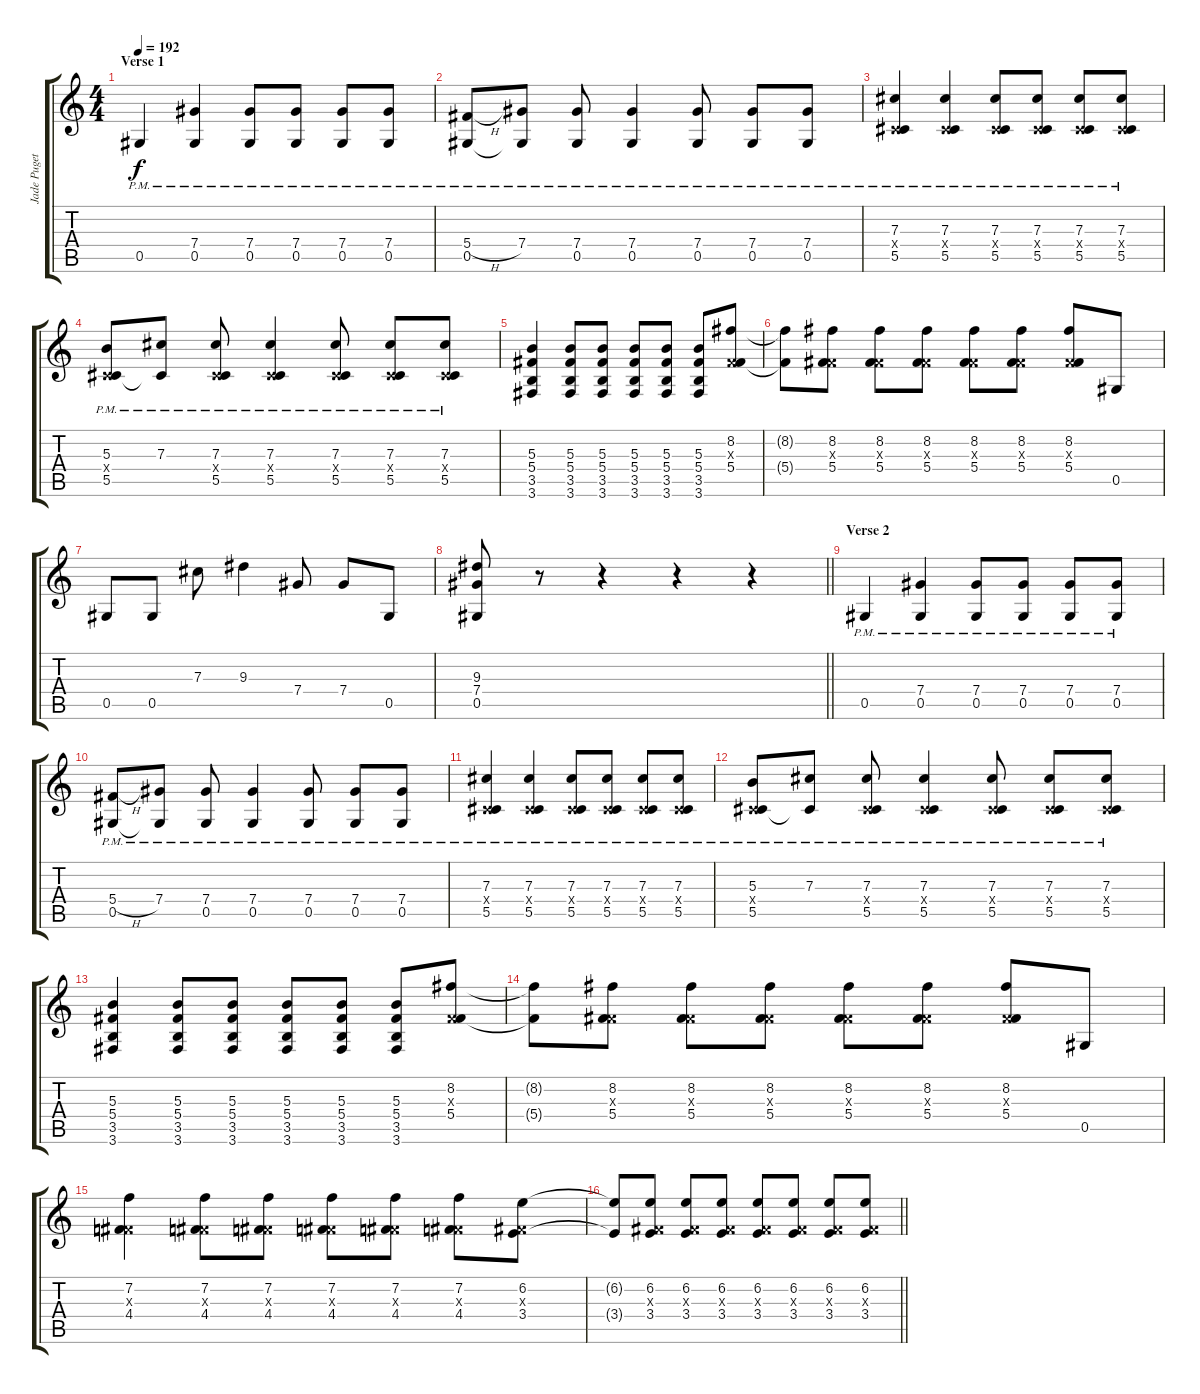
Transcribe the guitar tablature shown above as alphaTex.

\track ("Jade Puget" "Jade Puget") {instrument distortionguitar}
\staff {score tabs}
\tuning (Eb4 Bb3 Gb3 Db3 Ab2 Eb2) {hide}
\ts (4 4)
\section ("" "Verse 1")
\tempo 192
\clef g2
\ks c
0.5{pm}.4{dy f} (7.4{pm} 0.5{pm}).4 (7.4{pm} 0.5{pm}).8 (7.4{pm} 0.5{pm}).8 (7.4{pm} 0.5{pm}).8 (7.4{pm} 0.5{pm}).8 |
(5.4{h pm} 0.5{pm}).8 (7.4{pm} 0.5{t}).8 (7.4{pm} 0.5{pm}).8 (7.4{pm} 0.5{pm}).4 (7.4{pm} 0.5{pm}).8 (7.4{pm} 0.5{pm}).8 (7.4{pm} 0.5{pm}).8 |
(7.3{pm} 0.4{x} 5.5{pm}).4 (7.3{pm} 0.4{x} 5.5{pm}).4 (7.3{pm} 0.4{x} 5.5{pm}).8 (7.3{pm} 0.4{x} 5.5{pm}).8 (7.3{pm} 0.4{x} 5.5{pm}).8 (7.3{pm} 0.4{x} 5.5{pm}).8 |
(5.3{pm} 0.4{x} 5.5{pm}).8 (7.3{pm} 5.5{t}).8 (7.3{pm} 0.4{x} 5.5{pm}).8 (7.3{pm} 0.4{x} 5.5{pm}).4 (7.3{pm} 0.4{x} 5.5{pm}).8 (7.3{pm} 0.4{x} 5.5{pm}).8 (7.3{pm} 0.4{x} 5.5{pm}).8 |
(5.3 5.4 3.5 3.6).4 (5.3 5.4 3.5 3.6).8 (5.3 5.4 3.5 3.6).8 (5.3 5.4 3.5 3.6).8 (5.3 5.4 3.5 3.6).8 (5.3 5.4 3.5 3.6).8 (8.2 0.3{x} 5.4).8 |
(8.2{t} 5.4{t}).8 (8.2 0.3{x} 5.4).8 (8.2 0.3{x} 5.4).8 (8.2 0.3{x} 5.4).8 (8.2 0.3{x} 5.4).8 (8.2 0.3{x} 5.4).8 (8.2 0.3{x} 5.4).8 0.5.8 |
0.5.8 0.5.8 7.3.8 9.3.4 7.4.8 7.4.8 0.5.8 |
\barLineRight lightlight
(9.3 7.4 0.5).8 r.8 r.4 r.4 r.4 |
\section ("" "Verse 2")
0.5{pm}.4 (7.4{pm} 0.5{pm}).4 (7.4{pm} 0.5{pm}).8 (7.4{pm} 0.5{pm}).8 (7.4{pm} 0.5{pm}).8 (7.4{pm} 0.5{pm}).8 |
(5.4{h pm} 0.5{pm}).8 (7.4{pm} 0.5{t}).8 (7.4{pm} 0.5{pm}).8 (7.4{pm} 0.5{pm}).4 (7.4{pm} 0.5{pm}).8 (7.4{pm} 0.5{pm}).8 (7.4{pm} 0.5{pm}).8 |
(7.3{pm} 0.4{x} 5.5{pm}).4 (7.3{pm} 0.4{x} 5.5{pm}).4 (7.3{pm} 0.4{x} 5.5{pm}).8 (7.3{pm} 0.4{x} 5.5{pm}).8 (7.3{pm} 0.4{x} 5.5{pm}).8 (7.3{pm} 0.4{x} 5.5{pm}).8 |
(5.3{pm} 0.4{x} 5.5{pm}).8 (7.3{pm} 5.5{t}).8 (7.3{pm} 0.4{x} 5.5{pm}).8 (7.3{pm} 0.4{x} 5.5{pm}).4 (7.3{pm} 0.4{x} 5.5{pm}).8 (7.3{pm} 0.4{x} 5.5{pm}).8 (7.3{pm} 0.4{x} 5.5{pm}).8 |
(5.3 5.4 3.5 3.6).4 (5.3 5.4 3.5 3.6).8 (5.3 5.4 3.5 3.6).8 (5.3 5.4 3.5 3.6).8 (5.3 5.4 3.5 3.6).8 (5.3 5.4 3.5 3.6).8 (8.2 0.3{x} 5.4).8 |
(8.2{t} 5.4{t}).8 (8.2 0.3{x} 5.4).8 (8.2 0.3{x} 5.4).8 (8.2 0.3{x} 5.4).8 (8.2 0.3{x} 5.4).8 (8.2 0.3{x} 5.4).8 (8.2 0.3{x} 5.4).8 0.5.8 |
(7.2 0.3{x} 4.4).4 (7.2 0.3{x} 4.4).8 (7.2 0.3{x} 4.4).8 (7.2 0.3{x} 4.4).8 (7.2 0.3{x} 4.4).8 (7.2 0.3{x} 4.4).8 (6.2 0.3{x} 3.4).8 |
\barLineRight lightlight
(6.2{t} 3.4{t}).8 (6.2 0.3{x} 3.4).8 (6.2 0.3{x} 3.4).8 (6.2 0.3{x} 3.4).8 (6.2 0.3{x} 3.4).8 (6.2 0.3{x} 3.4).8 (6.2 0.3{x} 3.4).8 (6.2 0.3{x} 3.4).8
